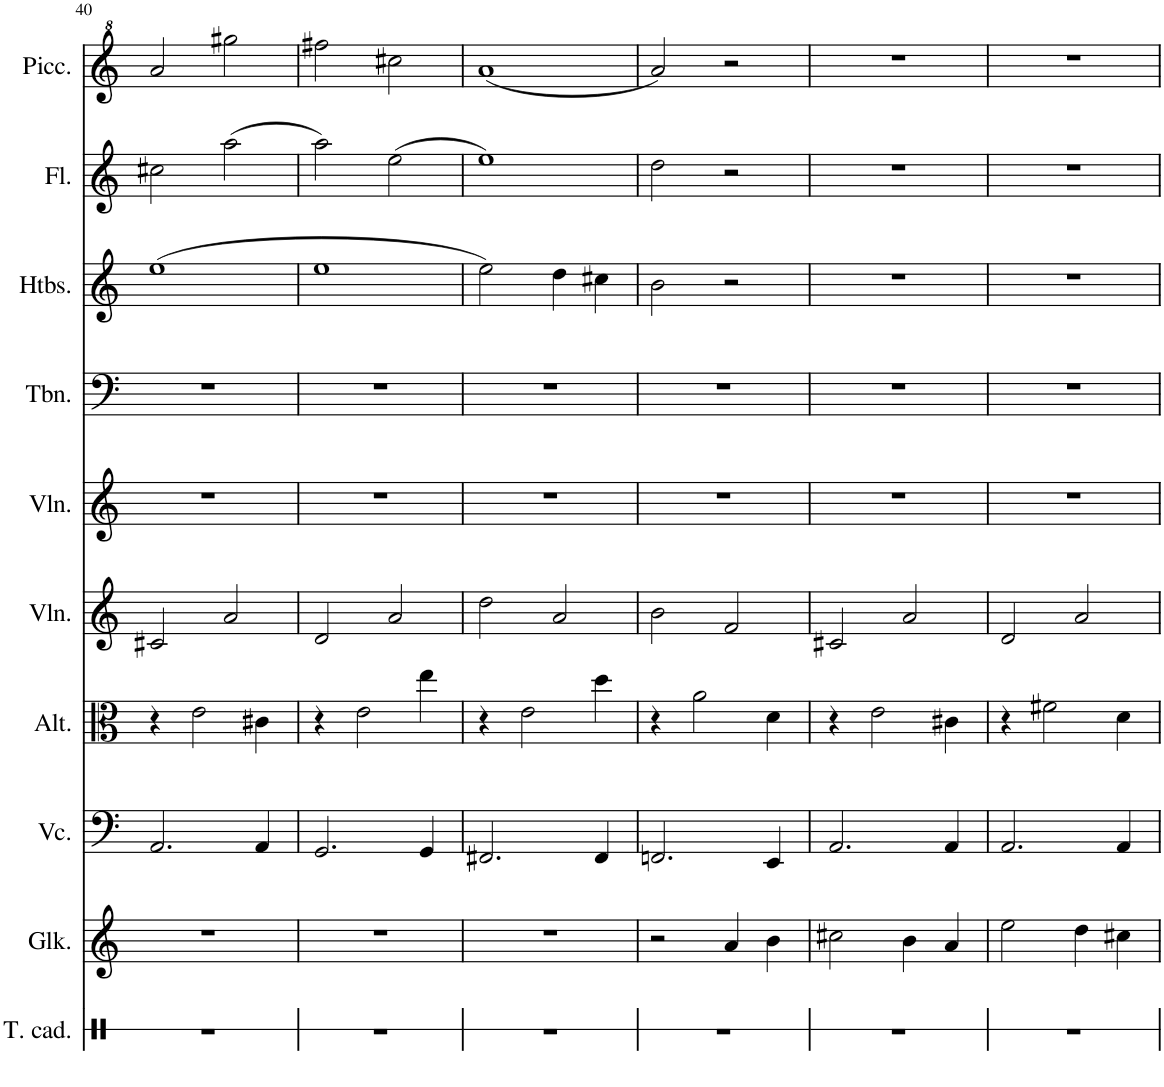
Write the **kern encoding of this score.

**kern	**kern	**kern	**kern	**kern	**kern	**kern	**kern	**kern	**kern
*part10	*part9	*part8	*part7	*part6	*part5	*part4	*part3	*part2	*part1
*staff10	*staff9	*staff8	*staff7	*staff6	*staff5	*staff4	*staff3	*staff2	*staff1
*I"Tambour sur cadre	*I"Glockenspiel	*I"Violoncelle	*I"Alto	*I"Violon	*I"Violon	*I"Trombone	*I"Hautbois	*I"Flûte	*I"Piccolo
*I'T. cad.	*I'Glk.	*I'Vc.	*I'Alt.	*I'Vln.	*I'Vln.	*I'Tbn.	*I'Htbs.	*I'Fl.	*I'Picc.
!!LO:PB:g=z
*clefX	*clefG2	*clefF4	*clefC3	*clefG2	*clefG2	*clefF4	*clefG2	*clefG2	*clefG^2
*	*Trd-14c-24	*	*	*	*	*	*	*	*Trd-7c-12
*k[]	*k[]	*k[]	*k[]	*k[]	*k[]	*k[]	*k[]	*k[]	*k[]
*M4/4	*M4/4	*M4/4	*M4/4	*M4/4	*M4/4	*M4/4	*M4/4	*M4/4	*M4/4
=40	=40	=40	=40	=40	=40	=40	=40	=40	=40
1r	1r	2.AA/	4r	2c#X/	1r	1r	(1ee	2cc#X\	2aa/
.	.	.	2e\	.	.	.	.	.	.
.	.	.	.	2a/	.	.	.	(2aa\	2ggg#X\
.	.	4AA/	4c#X\	.	.	.	.	.	.
=41	=41	=41	=41	=41	=41	=41	=41	=41	=41
1r	1r	2.GG/	4r	2d/	1r	1r	1ee	2aa\)	2fff#X\
.	.	.	2e\	.	.	.	.	.	.
.	.	.	.	2a/	.	.	.	(2ee\	2ccc#X\
.	.	4GG/	4ee\	.	.	.	.	.	.
=42	=42	=42	=42	=42	=42	=42	=42	=42	=42
1r	1r	2.FF#X/	4r	2dd\	1r	1r	2ee\)	1ee)	(1aa
.	.	.	2e\	.	.	.	.	.	.
.	.	.	.	2a/	.	.	4dd\	.	.
.	.	4FF#/	4dd\	.	.	.	4cc#X\	.	.
=43	=43	=43	=43	=43	=43	=43	=43	=43	=43
1r	2r	2.FFn/	4r	2b\	1r	1r	2b\	2dd\	2aa/)
.	.	.	2a\	.	.	.	.	.	.
.	4a/	.	.	2f/	.	.	2r	2r	2r
.	4b\	4EE/	4d\	.	.	.	.	.	.
=44	=44	=44	=44	=44	=44	=44	=44	=44	=44
1r	2cc#X\	2.AA/	4r	2c#X/	1r	1r	1r	1r	1r
.	.	.	2e\	.	.	.	.	.	.
.	4b\	.	.	2a/	.	.	.	.	.
.	4a/	4AA/	4c#X\	.	.	.	.	.	.
=45	=45	=45	=45	=45	=45	=45	=45	=45	=45
1r	2ee\	2.AA/	4r	2d/	1r	1r	1r	1r	1r
.	.	.	2f#X\	.	.	.	.	.	.
.	4dd\	.	.	2a/	.	.	.	.	.
.	4cc#X\	4AA/	4d\	.	.	.	.	.	.
=	=	=	=	=	=	=	=	=	=
*-	*-	*-	*-	*-	*-	*-	*-	*-	*-
